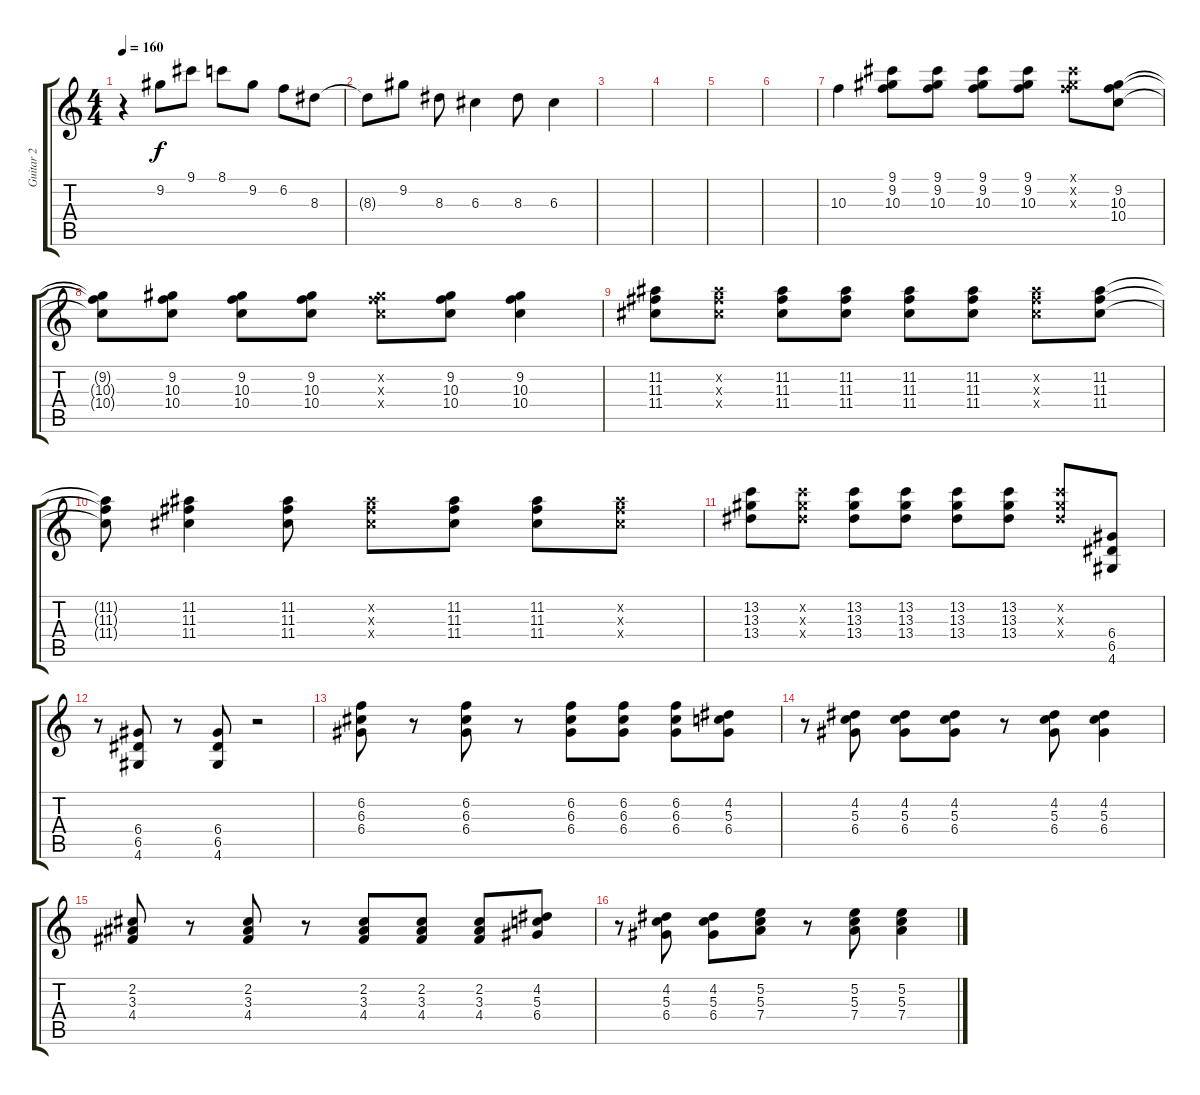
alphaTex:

\track ("Guitar 2" "Guitar 2") {instrument distortionguitar}
\staff {score tabs}
\tuning (E4 B3 G3 D3 A2 E2) {hide}
\ts (4 4)
\tempo 160
\clef g2
\ks c
r.4{dy f} 9.2.8 9.1.8 8.1.8 9.2.8 6.2.8 8.3.8 |
8.3{t}.8 9.2.8 8.3.8 6.3.4 8.3.8 6.3.4 |
|
|
|
|
10.3.4 (9.1 9.2 10.3).8 (9.1 9.2 10.3).8 (9.1 9.2 10.3).8 (9.1 9.2 10.3).8 (9.1{x} 9.2{x} 10.3{x}).8 (9.2 10.3 10.4).8 |
(9.2{t} 10.3{t} 10.4{t}).8 (9.2 10.3 10.4).8 (9.2 10.3 10.4).8 (9.2 10.3 10.4).8 (9.2{x} 10.3{x} 10.4{x}).8 (9.2 10.3 10.4).8 (9.2 10.3 10.4).4 |
(11.2 11.3 11.4).8 (11.2{x} 11.3{x} 11.4{x}).8 (11.2 11.3 11.4).8 (11.2 11.3 11.4).8 (11.2 11.3 11.4).8 (11.2 11.3 11.4).8 (11.2{x} 11.3{x} 11.4{x}).8 (11.2 11.3 11.4).8 |
(11.2{t} 11.3{t} 11.4{t}).8 (11.2 11.3 11.4).4 (11.2 11.3 11.4).8 (11.2{x} 11.3{x} 11.4{x}).8 (11.2 11.3 11.4).8 (11.2 11.3 11.4).8 (11.2{x} 11.3{x} 11.4{x}).8 |
(13.2 13.3 13.4).8 (13.2{x} 13.3{x} 13.4{x}).8 (13.2 13.3 13.4).8 (13.2 13.3 13.4).8 (13.2 13.3 13.4).8 (13.2 13.3 13.4).8 (13.2{x} 13.3{x} 13.4{x}).8 (6.4 6.5 4.6).8 |
r.8 (6.4 6.5 4.6).8 r.8 (6.4 6.5 4.6).8 r.2 |
(6.2 6.3 6.4).8 r.8 (6.2 6.3 6.4).8 r.8 (6.2 6.3 6.4).8 (6.2 6.3 6.4).8 (6.2 6.3 6.4).8 (4.2 5.3 6.4).8 |
r.8 (4.2 5.3 6.4).8 (4.2 5.3 6.4).8 (4.2 5.3 6.4).8 r.8 (4.2 5.3 6.4).8 (4.2 5.3 6.4).4 |
(2.2 3.3 4.4).8 r.8 (2.2 3.3 4.4).8 r.8 (2.2 3.3 4.4).8 (2.2 3.3 4.4).8 (2.2 3.3 4.4).8 (4.2 5.3 6.4).8 |
r.8 (4.2 5.3 6.4).8 (4.2 5.3 6.4).8 (5.2 5.3 7.4).8 r.8 (5.2 5.3 7.4).8 (5.2 5.3 7.4).4
